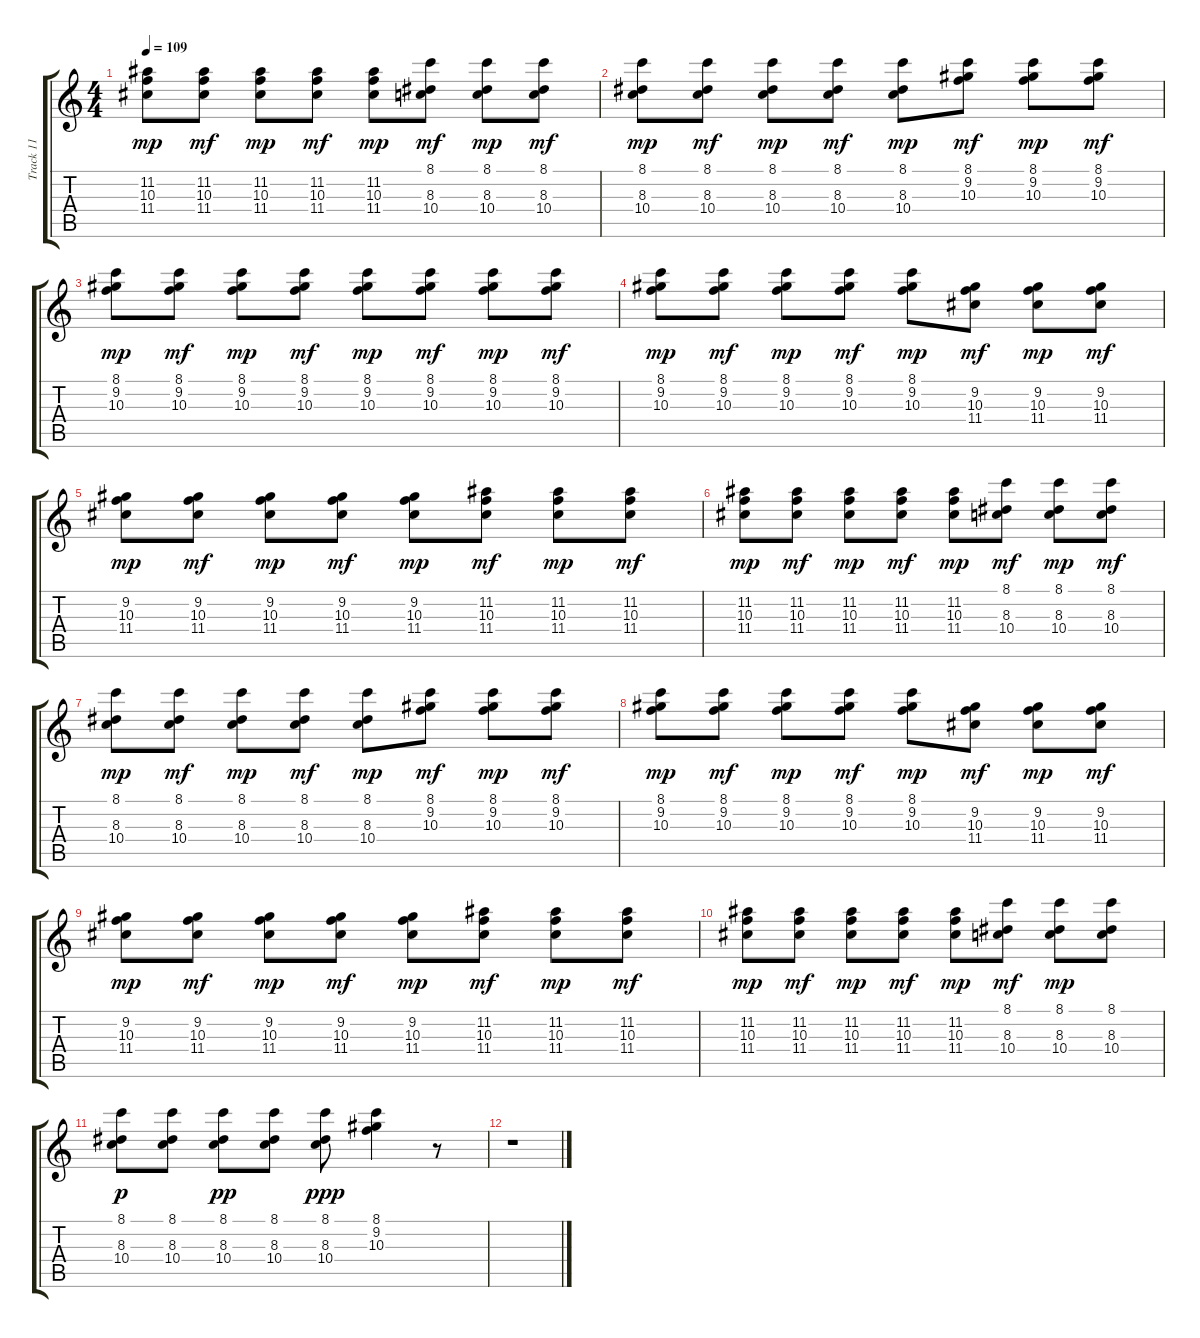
\track ("Track 11" "Track 11") {instrument distortionguitar}
\staff {score tabs}
\tuning (E4 B3 G3 D3 A2 E2) {hide}
\ts (4 4)
\tempo 109
\clef g2
\ks c
(11.2 10.3 11.4).8{dy mp} (11.2 10.3 11.4).8{dy mf} (11.2 10.3 11.4).8{dy mp} (11.2 10.3 11.4).8{dy mf} (11.2 10.3 11.4).8{dy mp} (8.1 8.3 10.4).8{dy mf} (8.1 8.3 10.4).8{dy mp} (8.1 8.3 10.4).8{dy mf} |
(8.1 8.3 10.4).8{dy mp} (8.1 8.3 10.4).8{dy mf} (8.1 8.3 10.4).8{dy mp} (8.1 8.3 10.4).8{dy mf} (8.1 8.3 10.4).8{dy mp} (8.1 9.2 10.3).8{dy mf} (8.1 9.2 10.3).8{dy mp} (8.1 9.2 10.3).8{dy mf} |
(8.1 9.2 10.3).8{dy mp} (8.1 9.2 10.3).8{dy mf} (8.1 9.2 10.3).8{dy mp} (8.1 9.2 10.3).8{dy mf} (8.1 9.2 10.3).8{dy mp} (8.1 9.2 10.3).8{dy mf} (8.1 9.2 10.3).8{dy mp} (8.1 9.2 10.3).8{dy mf} |
(8.1 9.2 10.3).8{dy mp} (8.1 9.2 10.3).8{dy mf} (8.1 9.2 10.3).8{dy mp} (8.1 9.2 10.3).8{dy mf} (8.1 9.2 10.3).8{dy mp} (9.2 10.3 11.4).8{dy mf} (9.2 10.3 11.4).8{dy mp} (9.2 10.3 11.4).8{dy mf} |
(9.2 10.3 11.4).8{dy mp} (9.2 10.3 11.4).8{dy mf} (9.2 10.3 11.4).8{dy mp} (9.2 10.3 11.4).8{dy mf} (9.2 10.3 11.4).8{dy mp} (11.2 10.3 11.4).8{dy mf} (11.2 10.3 11.4).8{dy mp} (11.2 10.3 11.4).8{dy mf} |
(11.2 10.3 11.4).8{dy mp} (11.2 10.3 11.4).8{dy mf} (11.2 10.3 11.4).8{dy mp} (11.2 10.3 11.4).8{dy mf} (11.2 10.3 11.4).8{dy mp} (8.1 8.3 10.4).8{dy mf} (8.1 8.3 10.4).8{dy mp} (8.1 8.3 10.4).8{dy mf} |
(8.1 8.3 10.4).8{dy mp} (8.1 8.3 10.4).8{dy mf} (8.1 8.3 10.4).8{dy mp} (8.1 8.3 10.4).8{dy mf} (8.1 8.3 10.4).8{dy mp} (8.1 9.2 10.3).8{dy mf} (8.1 9.2 10.3).8{dy mp} (8.1 9.2 10.3).8{dy mf} |
(8.1 9.2 10.3).8{dy mp} (8.1 9.2 10.3).8{dy mf} (8.1 9.2 10.3).8{dy mp} (8.1 9.2 10.3).8{dy mf} (8.1 9.2 10.3).8{dy mp} (9.2 10.3 11.4).8{dy mf} (9.2 10.3 11.4).8{dy mp} (9.2 10.3 11.4).8{dy mf} |
(9.2 10.3 11.4).8{dy mp} (9.2 10.3 11.4).8{dy mf} (9.2 10.3 11.4).8{dy mp} (9.2 10.3 11.4).8{dy mf} (9.2 10.3 11.4).8{dy mp} (11.2 10.3 11.4).8{dy mf} (11.2 10.3 11.4).8{dy mp} (11.2 10.3 11.4).8{dy mf} |
(11.2 10.3 11.4).8{dy mp} (11.2 10.3 11.4).8{dy mf} (11.2 10.3 11.4).8{dy mp} (11.2 10.3 11.4).8{dy mf} (11.2 10.3 11.4).8{dy mp} (8.1 8.3 10.4).8{dy mf} (8.1 8.3 10.4).8{dy mp} (8.1 8.3 10.4).8 |
(8.1 8.3 10.4).8{dy p} (8.1 8.3 10.4).8 (8.1 8.3 10.4).8{dy pp} (8.1 8.3 10.4).8 (8.1 8.3 10.4).8{dy ppp} (8.1 9.2 10.3).4 r.8 |
r.1
